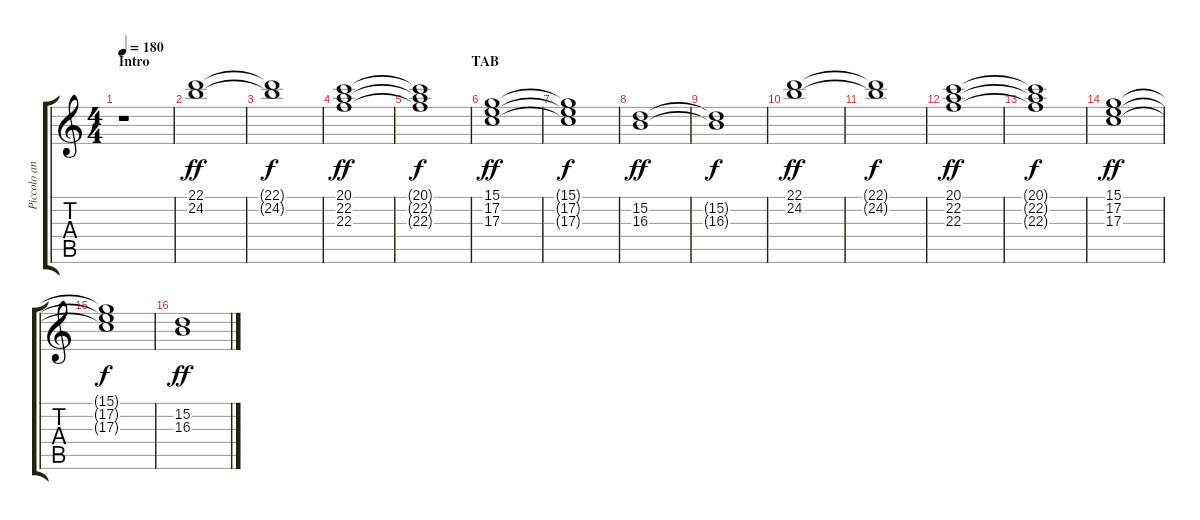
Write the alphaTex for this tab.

\track ("Piccolo and Strings" "Piccolo an") {instrument piccolo}
\staff {score tabs}
\tuning (E4 B3 G3 D3 A2 E2) {hide}
\ts (4 4)
\section ("" "Intro                                                                                            TAB")
\tempo 180
\clef g2
\ks c
r.1{dy ff instrument piccolo} |
(22.1 24.2).1 |
(22.1{t} 24.2{t}).1{dy f} |
(20.1 22.2 22.3).1{dy ff} |
(20.1{t} 22.2{t} 22.3{t}).1{dy f} |
(15.1 17.2 17.3).1{dy ff} |
(15.1{t} 17.2{t} 17.3{t}).1{dy f} |
(15.2 16.3).1{dy ff} |
(15.2{t} 16.3{t}).1{dy f} |
(22.1 24.2).1{dy ff} |
(22.1{t} 24.2{t}).1{dy f} |
(20.1 22.2 22.3).1{dy ff} |
(20.1{t} 22.2{t} 22.3{t}).1{dy f} |
(15.1 17.2 17.3).1{dy ff} |
(15.1{t} 17.2{t} 17.3{t}).1{dy f} |
(15.2 16.3).1{dy ff}
